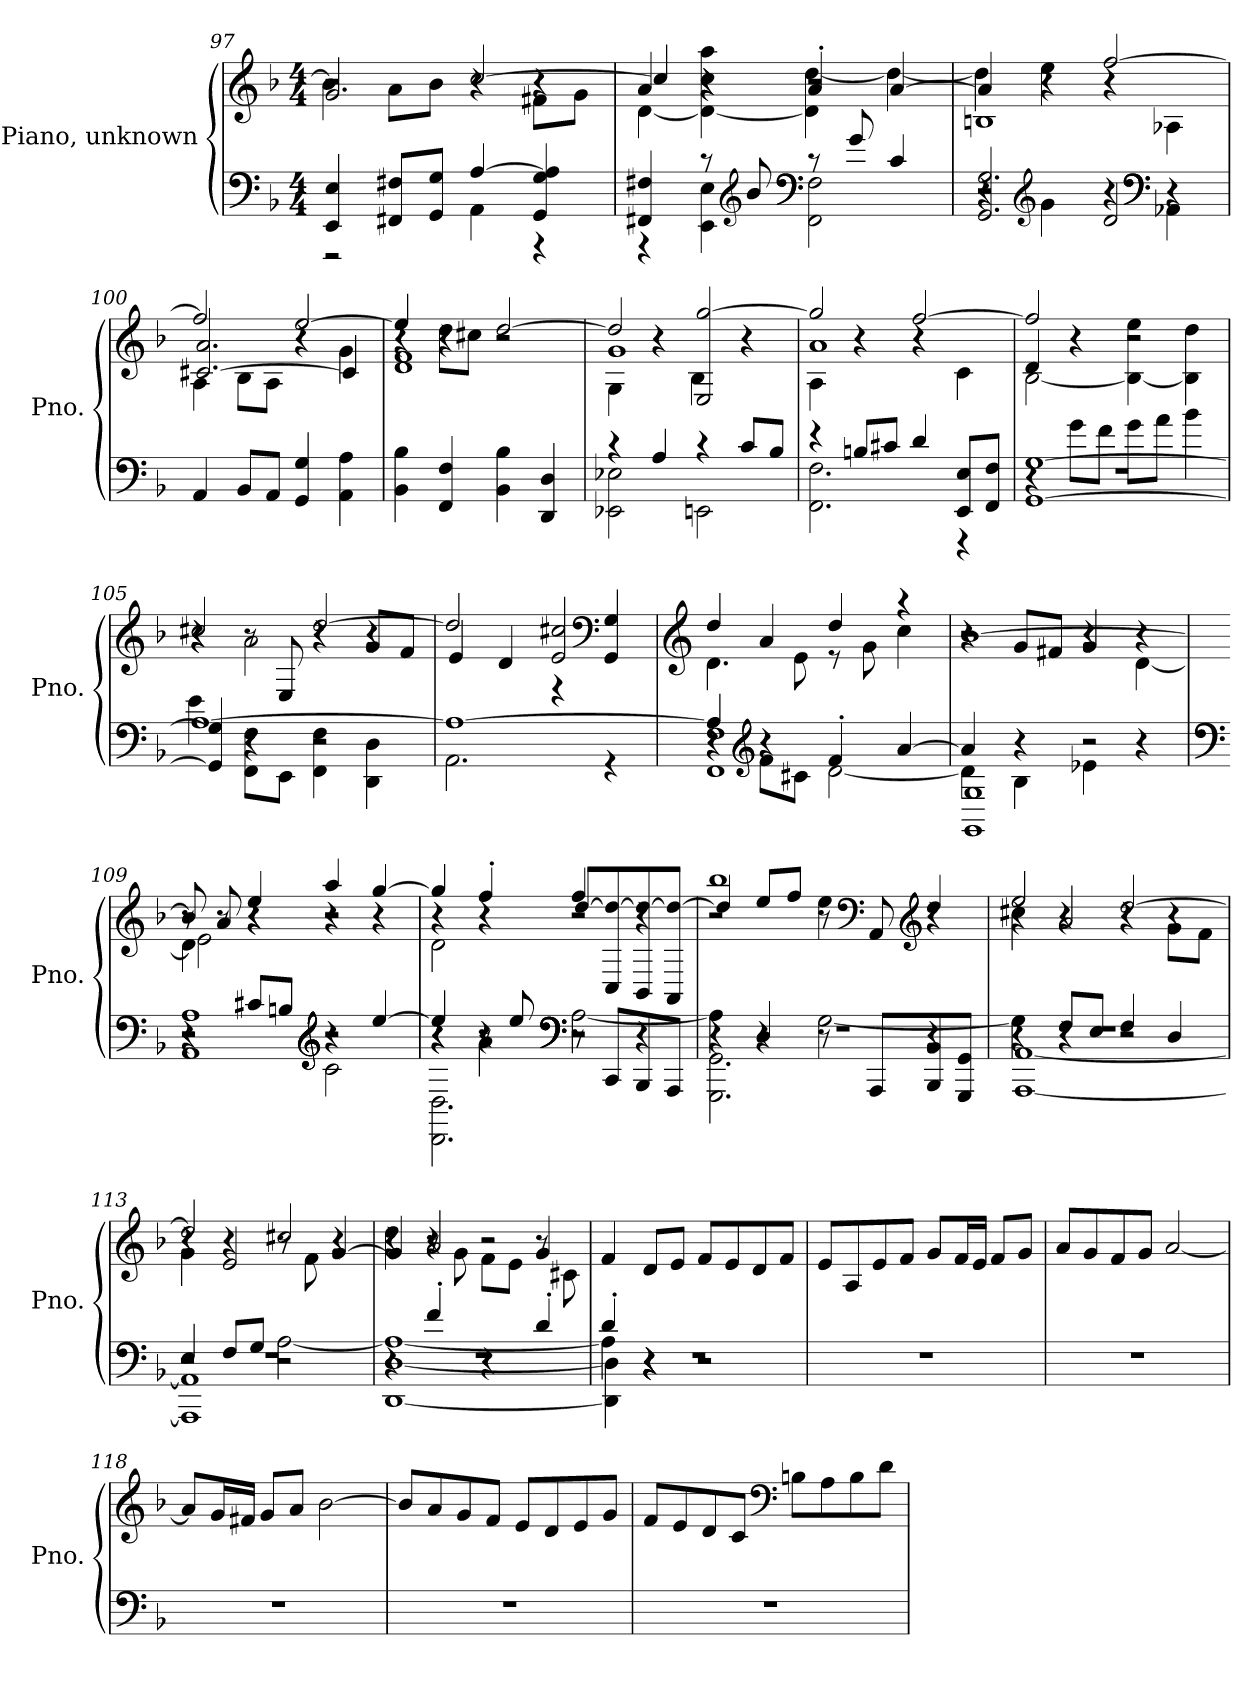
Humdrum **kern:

**kern	**kern
*part1	*part1
*staff2	*staff1
*I"Piano, unknown	*
*I'Pno.	*
*clefF4	*clefG2
*k[b-]	*k[b-]
*M4/4	*M4/4
=97	=97
*^	*^
*	*	*	*^
4EE/ 4E/	2r	2.g/	4b-\]	2r
8FF#X/ 8F#X/L	.	.	8a\L	.
8GG/ 8G/J	.	.	8b-\J	.
[4A/	4AA\	.	4r	[2cc/
4GG/ 4G/ 4A/]	4r	4r	8f#X\L	.
.	.	.	8g\J	.
=98	=98	=98	=98	=98
4FF#X/ 4F#X/	4r	4a/	[4d\	4cc/]
8r	4EE\ 4E\	4r	4d\_ 4cc\ 4aa\	4r
*clefG2	*	*	*	*
8b-/	.	.	.	.
*clefF4	*	*	*	*
8r	2FF#\ 2F#\	4a'/	4d\] [4dd\	2r
8g/	.	.	.	.
4c/	.	[4a/	4dd\_	.
=99	=99	=99	=99	=99
*	*^	*	*	*
2r	4r	2.GG/ 2.G/	4a/]	4dd\]	1Bn
*clefG2	*	*	*	*	*
.	4g\	.	4r	4ee\	.
2d/	4r	.	[2ff/	4r	.
*clefF4	*	*	*	*	*
.	4AA-X\	4r	.	4A-X\	.
*v	*v	*v	*	*	*
!!LO:LB:g=z	!!	!!
=100	=100	=100	=100
4AA/	2ff/]	4A\	[2.c#X/ 2.a/
8BB-/L	.	8B-\L	.
8AA/J	.	8A\J	.
4GG/ 4G/	[2ee/	4r	.
4AA\ 4A\	.	4g\	4c#/]
=101	=101	=101	=101
4BB-\ 4B-\	4ee/]	4r	1d 1f
4FF/ 4F/	4r	8dd\L	.
.	.	8cc#X\J	.
4BB-\ 4B-\	[2dd/	2r	.
4DD/ 4D/	.	.	.
=102	=102	=102	=102
*^	*	*	*
4r	2EE-X\ 2E-X\	2dd/]	4G\	1g
4A/	.	.	4r	.
4r	2EEn\	2E/ [2gg/	4B-\	.
8c/L	.	.	4r	.
8B-/J	.	.	.	.
=103	=103	=103	=103	=103
4r	2.FF\ 2.F\	2gg/]	4A\	1a
8Bn/L	.	.	4r	.
8c#X/J	.	.	.	.
4d/	.	[2ff/	4r	.
8EE/ 8E/L	4r	.	4c\	.
8FF/ 8F/J	.	.	.	.
=104	=104	=104	=104	=104
*	*^	*	*	*
1r	4r	[1GG [1G	2ff/]	[2B-\	4d/
.	8g\L	.	.	.	4r
.	8f\J	.	.	.	.
.	8g\L	.	2r	4B-\_ 4ee\	2r
.	8a\J	.	.	.	.
.	4b-\	.	.	4B-\] 4dd\	.
!!LO:LB:g=z	!!	!!
=105	=105	=105	=105	=105	=105
[1A	4e\	4GG/] 4G/]	2cc#X/	4r	4r
.	8FF\ 8F\L	4r	.	2a\	8r
.	8EE\J	.	.	.	8E/
.	4FF\ 4F\	2r	[2dd/	.	4r
.	4DD\ 4D\	.	.	4r	8g/L
.	.	.	.	.	8f/J
*	*v	*v	*	*	*
*	*	*	*v	*v
=106	=106	=106	=106
1A_	2.AA\	2dd/]	4e/
.	.	.	4d/
.	.	2e/ 2cc#X/	4r
*	*	*clefF4	*
.	4r	.	4GG/ 4G/
*v	*v	*	*
=107	=107	=107
*	*clefG2	*
*^	*	*
*	*^	*	*
4A/]	4r	1FF 1F	4dd/	4.d\
*clefG2	*	*	*	*
4r	8f\L	.	4a/	.
.	8c#X\J	.	.	8e\
4f'/	[2d\	.	4dd/	8r
.	.	.	.	8g\
[4a/	.	.	4r	4cc\
=108	=108	=108	=108	=108
*	*	*	*	*^
4a/]	4d\]	1GG 1G	[1b-	2r	4r
4r	4B-\	.	.	.	8g/L
.	.	.	.	.	8f#X/J
2r	4e-X\	.	.	4r	4g/
.	4r	.	.	[4d\	4r
*v	*v	*v	*	*	*
*	*v	*v	*v
!!LO:LB:g=z
=109	=109
*clefF4	*
*^	*^
*	*^	*	*^
*	*	*^	*	*	*^
2r	2r	4r	1AA 1A	8b-/]	4d\]	8r	2e\
.	.	.	.	8r	.	8a/	.
.	.	8c#X/L	.	4r	4r	4ee/	.
.	.	8Bn/J	.	.	.	.	.
*clefG2	*	*	*	*	*	*	*
4r	2c#\	2r	.	4r	2r	4aa/	2r
[4ee/	.	.	.	[4gg/	.	4r	.
*	*	*	*	*	*	*v	*v
=110	=110	=110	=110	=110	=110	=110
4ee/]	4r	4r	2.DD\ 2.D\	4gg/]	2d\	4r
4r	4a\	8r	.	4r	.	4ff'/
.	.	8ee/	.	.	.	.
*clefF4	*	*	*	*	*	*
2r	[2A\	8r	.	4ff/	2r	[8dd/L
.	.	8CC/L	.	.	.	8C/ 8dd/_
.	.	8BBB-/	4r	4r	.	8BB-/ 8dd/_
.	.	8AAA/J	.	.	.	8AA/ 8dd/_J
=111	=111	=111	=111	=111	=111	=111
1r	4A\]	4r	2.GGG\ 2.GG\	1bb-	2r	4dd/]
.	4r	4D/	.	.	.	8ee/L
.	.	.	.	.	.	8ff/J
.	[2G\	8r	.	.	4ee\	8r
*	*	*	*	*clefF4	*	*
.	.	8AAA/L	.	.	.	8AA/
*	*	*	*	*clefG2	*	*
.	.	8BBB-/ 8BB-/	4r	.	4r	4dd/
.	.	8GGG/ 8GG/J	.	.	.	.
=112	=112	=112	=112	=112	=112	=112
1r	4G\]	4r	[1AAA [1AA	2ee/	4cc#X\	4r
.	4r	8F/L	.	.	4r	2a/
.	.	8E/J	.	.	.	.
.	2r	4F/	.	[2dd/	4r	.
.	.	4D/	.	.	8g\L	4r
.	.	.	.	.	8f\J	.
!!LO:LB:g=z	!!	!!
=113	=113	=113	=113	=113	=113	=113
1r	2r	4E/	1AAA] 1AA]	2dd/]	4g\	4r
.	.	8F/L	.	.	4r	2e/
.	.	8G/J	.	.	.	.
.	[2A\	2r	.	2cc#X/	8r	.
.	.	.	.	.	8f\	.
.	.	.	.	.	4r	[4g/
=114	=114	=114	=114	=114	=114	=114
1r	1A_	4r	[1DD [1D	4r	4dd\	4g/]
.	.	4f'/	.	2a/	8r	4r
.	.	.	.	.	8g\	.
.	.	4r	.	.	8f\L	2r
.	.	.	.	.	8e\J	.
.	.	4d'/	.	4g/	8r	.
.	.	.	.	.	8c#X\	.
*	*	*	*	*v	*v	*v
=115	=115	=115	=115	=115
1r	4A\]	4d'/	4DD\] 4D\]	4f/
.	4r	4r	4r	8d/L
.	.	.	.	8e/J
.	2r	2r	2r	8f/L
.	.	.	.	8e/
.	.	.	.	8d/
.	.	.	.	8f/J
*v	*v	*v	*v	*
=116	=116
1r	8e/L
.	8A/
.	8e/
.	8f/J
.	8g/L
.	16f/L
.	16e/JJ
.	8f/L
.	8g/J
=117	=117
1r	8a/L
.	8g/
.	8f/
.	8g/J
.	[2a/
!!LO:PB:g=z
=118	=118
1r	8a/L]
.	16g/L
.	16f#X/JJ
.	8g/L
.	8a/J
.	[2b-\
=119	=119
1r	8b-/L]
.	8a/
.	8g/
.	8f/J
.	8e/L
.	8d/
.	8e/
.	8g/J
=120	=120
1r	8f/L
.	8e/
.	8d/
.	8c/J
*	*clefF4
.	8Bn\L
.	8A\
.	8B\
.	8d\J
=	=
*-	*-
